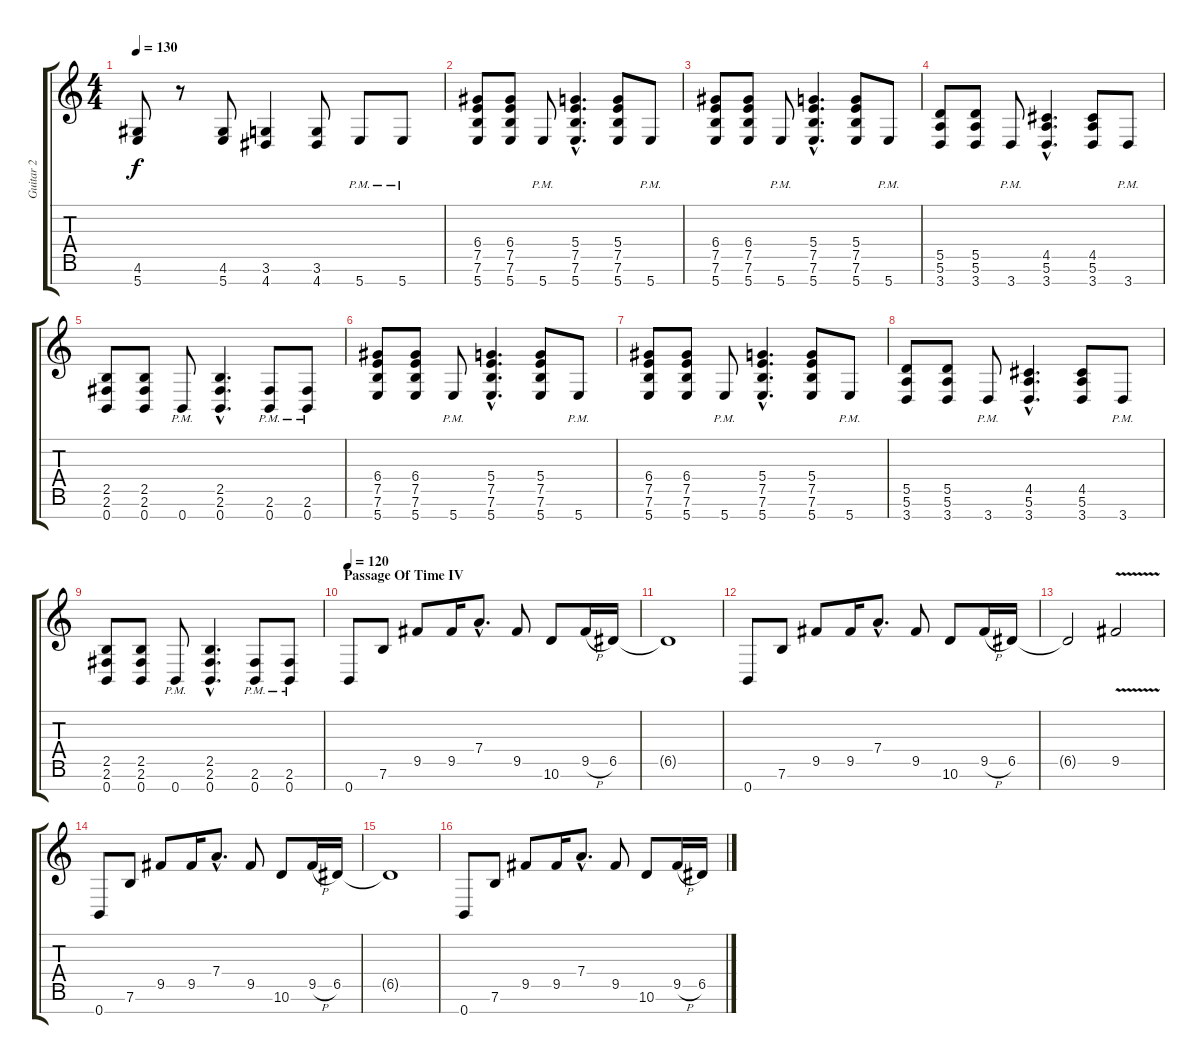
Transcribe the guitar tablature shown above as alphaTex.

\track ("Guitar 2" "Guitar 2") {instrument distortionguitar}
\staff {score tabs}
\tuning (E4 B3 G3 D3 A2 E2 B1) {hide}
\ts (4 4)
\tempo 130
\clef g2
\ks c
(4.6 5.7).8{dy f} r.8 (4.6 5.7).8 (3.6 4.7).4 (3.6 4.7).8 5.7{pm}.8 5.7{pm}.8 |
\section ("" "")
(6.4 7.5 7.6 5.7).8 (6.4 7.5 7.6 5.7).8 5.7{pm}.8 (5.4{hac} 7.5{hac} 7.6{hac} 5.7{hac}).4{d} (5.4 7.5 7.6 5.7).8 5.7{pm}.8 |
(6.4 7.5 7.6 5.7).8 (6.4 7.5 7.6 5.7).8 5.7{pm}.8 (5.4{hac} 7.5{hac} 7.6{hac} 5.7{hac}).4{d} (5.4 7.5 7.6 5.7).8 5.7{pm}.8 |
(5.5 5.6 3.7).8 (5.5 5.6 3.7).8 3.7{pm}.8 (4.5{hac} 5.6{hac} 3.7{hac}).4{d} (4.5 5.6 3.7).8 3.7{pm}.8 |
(2.5 2.6 0.7).8 (2.5 2.6 0.7).8 0.7{pm}.8 (2.5{hac} 2.6{hac} 0.7{hac}).4{d} (2.6{pm} 0.7{pm}).8 (2.6{pm} 0.7{pm}).8 |
(6.4 7.5 7.6 5.7).8 (6.4 7.5 7.6 5.7).8 5.7{pm}.8 (5.4{hac} 7.5{hac} 7.6{hac} 5.7{hac}).4{d} (5.4 7.5 7.6 5.7).8 5.7{pm}.8 |
(6.4 7.5 7.6 5.7).8 (6.4 7.5 7.6 5.7).8 5.7{pm}.8 (5.4{hac} 7.5{hac} 7.6{hac} 5.7{hac}).4{d} (5.4 7.5 7.6 5.7).8 5.7{pm}.8 |
(5.5 5.6 3.7).8 (5.5 5.6 3.7).8 3.7{pm}.8 (4.5{hac} 5.6{hac} 3.7{hac}).4{d} (4.5 5.6 3.7).8 3.7{pm}.8 |
(2.5 2.6 0.7).8 (2.5 2.6 0.7).8 0.7{pm}.8 (2.5{hac} 2.6{hac} 0.7{hac}).4{d} (2.6{pm} 0.7{pm}).8 (2.6{pm} 0.7{pm}).8 |
\section ("" "Passage Of Time IV")
\tempo 120
0.7.8 7.6.8 9.5.8 9.5.16 7.4{hac}.8{d} 9.5.8 10.6.8 9.5{h}.16 6.5.16 |
6.5{t}.1 |
0.7.8 7.6.8 9.5.8 9.5.16 7.4{hac}.8{d} 9.5.8 10.6.8 9.5{h}.16 6.5.16 |
6.5{t}.2 9.5{v}.2 |
0.7.8 7.6.8 9.5.8 9.5.16 7.4{hac}.8{d} 9.5.8 10.6.8 9.5{h}.16 6.5.16 |
6.5{t}.1 |
0.7.8 7.6.8 9.5.8 9.5.16 7.4{hac}.8{d} 9.5.8 10.6.8 9.5{h}.16 6.5.16
